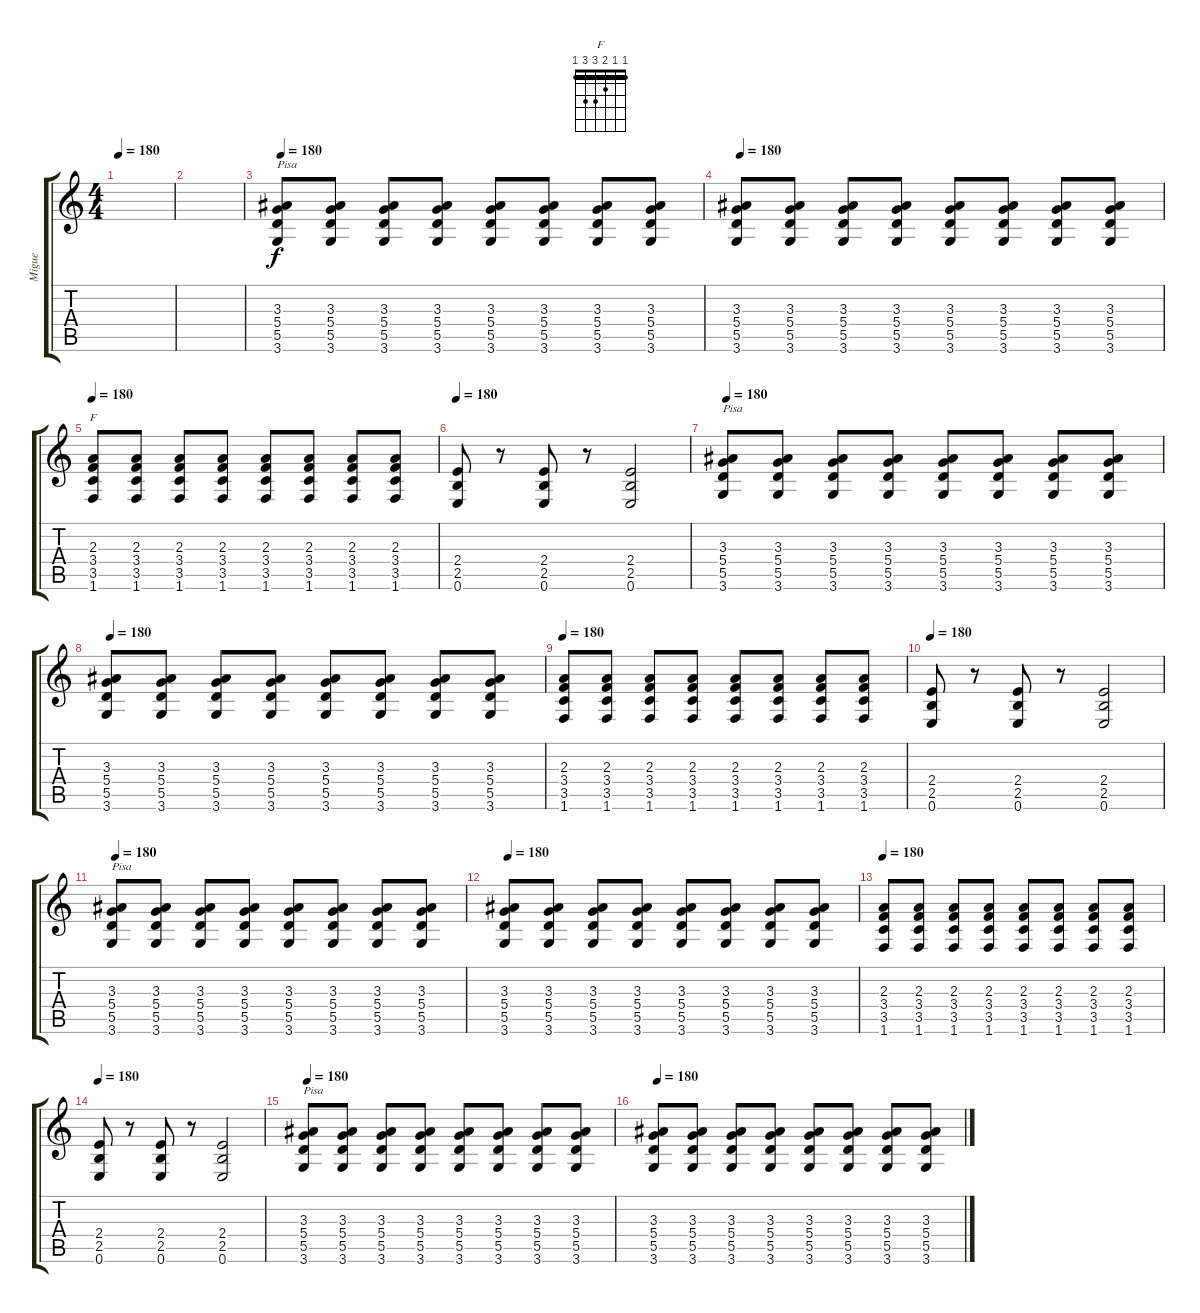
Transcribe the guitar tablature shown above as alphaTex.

\track ("Migue " "Migue ") {instrument acousticguitarnylon}
\staff {score tabs}
\tuning (E4 B3 G3 D3 A2 E2) {hide}
\chord ("F" 1 1 2 3 3 1) {barre 1}
\ts (4 4)
\tempo 180
\clef g2
\ks c
|
|
\tempo 180
(3.3 5.4 5.5 3.6).8{txt "Pisa" instrument distortionguitar} (3.3 5.4 5.5 3.6).8 (3.3 5.4 5.5 3.6).8 (3.3 5.4 5.5 3.6).8 (3.3 5.4 5.5 3.6).8 (3.3 5.4 5.5 3.6).8 (3.3 5.4 5.5 3.6).8 (3.3 5.4 5.5 3.6).8 |
\tempo 180
(3.3 5.4 5.5 3.6).8 (3.3 5.4 5.5 3.6).8 (3.3 5.4 5.5 3.6).8 (3.3 5.4 5.5 3.6).8 (3.3 5.4 5.5 3.6).8 (3.3 5.4 5.5 3.6).8 (3.3 5.4 5.5 3.6).8 (3.3 5.4 5.5 3.6).8 |
\tempo 180
(2.3 3.4 3.5 1.6).8{ch "F"} (2.3 3.4 3.5 1.6).8 (2.3 3.4 3.5 1.6).8 (2.3 3.4 3.5 1.6).8 (2.3 3.4 3.5 1.6).8 (2.3 3.4 3.5 1.6).8 (2.3 3.4 3.5 1.6).8 (2.3 3.4 3.5 1.6).8 |
\tempo 180
(2.4 2.5 0.6).8 r.8 (2.4 2.5 0.6).8 r.8 (2.4 2.5 0.6).2 |
\tempo 180
(3.3 5.4 5.5 3.6).8{txt "Pisa" instrument distortionguitar} (3.3 5.4 5.5 3.6).8 (3.3 5.4 5.5 3.6).8 (3.3 5.4 5.5 3.6).8 (3.3 5.4 5.5 3.6).8 (3.3 5.4 5.5 3.6).8 (3.3 5.4 5.5 3.6).8 (3.3 5.4 5.5 3.6).8 |
\tempo 180
(3.3 5.4 5.5 3.6).8 (3.3 5.4 5.5 3.6).8 (3.3 5.4 5.5 3.6).8 (3.3 5.4 5.5 3.6).8 (3.3 5.4 5.5 3.6).8 (3.3 5.4 5.5 3.6).8 (3.3 5.4 5.5 3.6).8 (3.3 5.4 5.5 3.6).8 |
\tempo 180
(2.3 3.4 3.5 1.6).8 (2.3 3.4 3.5 1.6).8 (2.3 3.4 3.5 1.6).8 (2.3 3.4 3.5 1.6).8 (2.3 3.4 3.5 1.6).8 (2.3 3.4 3.5 1.6).8 (2.3 3.4 3.5 1.6).8 (2.3 3.4 3.5 1.6).8 |
\tempo 180
(2.4 2.5 0.6).8 r.8 (2.4 2.5 0.6).8 r.8 (2.4 2.5 0.6).2 |
\tempo 180
(3.3 5.4 5.5 3.6).8{txt "Pisa" instrument distortionguitar} (3.3 5.4 5.5 3.6).8 (3.3 5.4 5.5 3.6).8 (3.3 5.4 5.5 3.6).8 (3.3 5.4 5.5 3.6).8 (3.3 5.4 5.5 3.6).8 (3.3 5.4 5.5 3.6).8 (3.3 5.4 5.5 3.6).8 |
\tempo 180
(3.3 5.4 5.5 3.6).8 (3.3 5.4 5.5 3.6).8 (3.3 5.4 5.5 3.6).8 (3.3 5.4 5.5 3.6).8 (3.3 5.4 5.5 3.6).8 (3.3 5.4 5.5 3.6).8 (3.3 5.4 5.5 3.6).8 (3.3 5.4 5.5 3.6).8 |
\tempo 180
(2.3 3.4 3.5 1.6).8 (2.3 3.4 3.5 1.6).8 (2.3 3.4 3.5 1.6).8 (2.3 3.4 3.5 1.6).8 (2.3 3.4 3.5 1.6).8 (2.3 3.4 3.5 1.6).8 (2.3 3.4 3.5 1.6).8 (2.3 3.4 3.5 1.6).8 |
\tempo 180
(2.4 2.5 0.6).8 r.8 (2.4 2.5 0.6).8 r.8 (2.4 2.5 0.6).2 |
\tempo 180
(3.3 5.4 5.5 3.6).8{txt "Pisa" instrument distortionguitar} (3.3 5.4 5.5 3.6).8 (3.3 5.4 5.5 3.6).8 (3.3 5.4 5.5 3.6).8 (3.3 5.4 5.5 3.6).8 (3.3 5.4 5.5 3.6).8 (3.3 5.4 5.5 3.6).8 (3.3 5.4 5.5 3.6).8 |
\tempo 180
(3.3 5.4 5.5 3.6).8 (3.3 5.4 5.5 3.6).8 (3.3 5.4 5.5 3.6).8 (3.3 5.4 5.5 3.6).8 (3.3 5.4 5.5 3.6).8 (3.3 5.4 5.5 3.6).8 (3.3 5.4 5.5 3.6).8 (3.3 5.4 5.5 3.6).8
